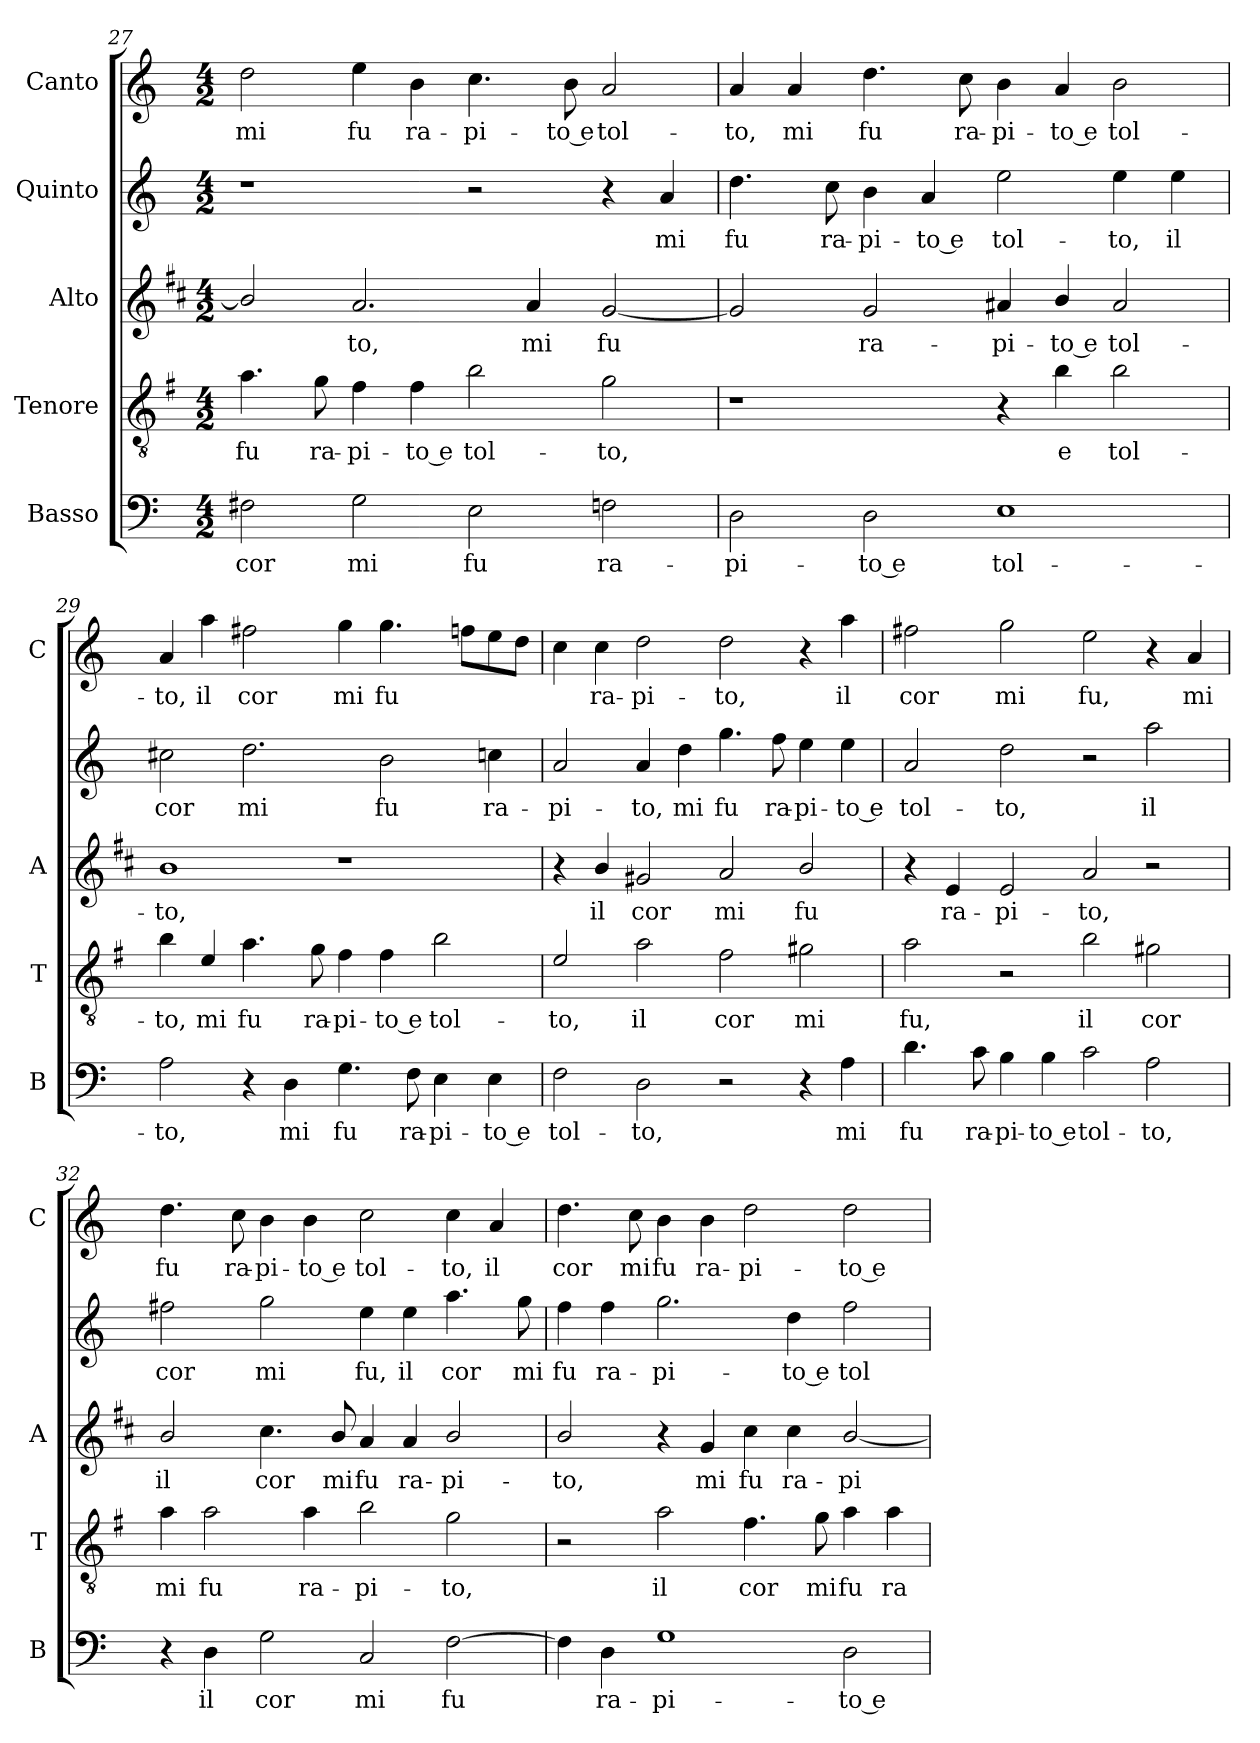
**kern	**text	**kern	**text	**kern	**text	**kern	**text	**kern	**text
*part5	*part5	*part4	*part4	*part3	*part3	*part2	*part2	*part1	*part1
*staff5	*staff5	*staff4	*staff4	*staff3	*staff3	*staff2	*staff2	*staff1	*staff1
*I"Basso	*	*I"Tenore	*	*I"Alto	*	*I"Quinto	*	*I"Canto	*
*I'B	*	*I'T	*	*I'A	*	*	*	*I'C	*
*clefF4	*	*clefGv2	*	*clefG2	*	*clefG2	*	*clefG2	*
*	*	*ITrd4c7	*	*ITrd1c2	*	*	*	*	*
*k[]	*	*k[]	*	*k[]	*	*k[]	*	*k[]	*
*C:	*	*C:	*	*C:	*	*C:	*	*C:	*
*M4/2	*	*M4/2	*	*M4/2	*	*M4/2	*	*M4/2	*
=27	=27	=27	=27	=27	=27	=27	=27	=27	=27
!	!LO:LY:b	!	!LO:LY:b	!	!	!	!	!	!LO:LY:b
2F#X\	cor	4.d\	fu	2a/]	.	1r	.	2dd\	mi
!	!	!	!LO:LY:b	!	!	!	!	!	!
.	.	8c\	ra-	.	.	.	.	.	.
!	!LO:LY:b	!	!LO:LY:b	!	!LO:LY:b	!	!	!	!LO:LY:b
2G\	mi	4B\	-pi-	2.g/	-to,	.	.	4ee\	fu
!	!	!	!LO:LY:b	!	!	!	!	!	!LO:LY:b
.	.	4B\	-to e	.	.	.	.	4b\	ra-
!	!LO:LY:b	!	!LO:LY:b	!	!	!	!	!	!LO:LY:b
2E\	fu	2e\	tol-	.	.	2r	.	4.cc\	-pi-
!	!	!	!	!	!LO:LY:b	!	!	!	!
.	.	.	.	4g/	mi	.	.	.	.
!	!	!	!	!	!	!	!	!	!LO:LY:b
.	.	.	.	.	.	.	.	8b\	-to e
!	!LO:LY:b	!	!LO:LY:b	!	!LO:LY:b	!	!	!	!LO:LY:b
2Fn\	ra-	2c\	-to,	[2f/	fu	4r	.	2a/	tol-
!	!	!	!	!	!	!	!LO:LY:b	!	!
.	.	.	.	.	.	4a/	mi	.	.
!!LO:LB:g=z
=28	=28	=28	=28	=28	=28	=28	=28	=28	=28
!	!LO:LY:b	!	!	!	!	!	!LO:LY:b	!	!LO:LY:b
2D\	-pi-	1r	.	2f/]	.	4.dd\	fu	4a/	-to,
!	!	!	!	!	!	!	!	!	!LO:LY:b
.	.	.	.	.	.	.	.	4a/	mi
!	!	!	!	!	!	!	!LO:LY:b	!	!
.	.	.	.	.	.	8cc\	ra-	.	.
!	!LO:LY:b	!	!	!	!LO:LY:b	!	!LO:LY:b	!	!LO:LY:b
2D\	-to e	.	.	2f/	ra-	4b\	-pi-	4.dd\	fu
!	!	!	!	!	!	!	!LO:LY:b	!	!
.	.	.	.	.	.	4a/	-to e	.	.
!	!	!	!	!	!	!	!	!	!LO:LY:b
.	.	.	.	.	.	.	.	8cc\	ra-
!	!LO:LY:b	!	!	!	!LO:LY:b	!	!LO:LY:b	!	!LO:LY:b
1E	tol-	4r	.	4g#X/	-pi-	2ee\	tol-	4b\	-pi-
!	!	!	!LO:LY:b	!	!LO:LY:b	!	!	!	!LO:LY:b
.	.	4e\	e	4a/	-to e	.	.	4a/	-to e
!	!	!	!LO:LY:b	!	!LO:LY:b	!	!LO:LY:b	!	!LO:LY:b
.	.	2e\	tol-	2g#/	tol-	4ee\	-to,	2b\	tol-
!	!	!	!	!	!	!	!LO:LY:b	!	!
.	.	.	.	.	.	4ee\	il	.	.
=29	=29	=29	=29	=29	=29	=29	=29	=29	=29
!	!LO:LY:b	!	!LO:LY:b	!	!LO:LY:b	!	!LO:LY:b	!	!LO:LY:b
2A\	-to,	4e\	-to,	1a	-to,	2cc#X\	cor	4a/	-to,
!	!	!	!LO:LY:b	!	!	!	!	!	!LO:LY:b
.	.	4A/	mi	.	.	.	.	4aa\	il
!	!	!	!LO:LY:b	!	!	!	!LO:LY:b	!	!LO:LY:b
4r	.	4.d\	fu	.	.	2.dd\	mi	2ff#X\	cor
!	!LO:LY:b	!	!	!	!	!	!	!	!
4D\	mi	.	.	.	.	.	.	.	.
!	!	!	!LO:LY:b	!	!	!	!	!	!
.	.	8c\	ra-	.	.	.	.	.	.
!	!LO:LY:b	!	!LO:LY:b	!	!	!	!	!	!LO:LY:b
4.G\	fu	4B\	-pi-	1r	.	.	.	4gg\	mi
!	!	!	!LO:LY:b	!	!	!	!LO:LY:b	!	!LO:LY:b
.	.	4B\	-to e	.	.	2b\	fu	4.gg\	fu
!	!LO:LY:b	!	!	!	!	!	!	!	!
8F\	ra-	.	.	.	.	.	.	.	.
!	!LO:LY:b	!	!LO:LY:b	!	!	!	!	!	!
4E\	-pi-	2e\	tol-	.	.	.	.	.	.
.	.	.	.	.	.	.	.	8ffn\L	.
!	!LO:LY:b	!	!	!	!	!	!LO:LY:b	!	!
4E\	-to e	.	.	.	.	4ccn\	ra-	8ee\	.
.	.	.	.	.	.	.	.	8dd\J	.
=30	=30	=30	=30	=30	=30	=30	=30	=30	=30
!	!LO:LY:b	!	!LO:LY:b	!	!	!	!LO:LY:b	!	!
2F\	tol-	2A/	-to,	4r	.	2a/	-pi-	4cc\	.
!	!	!	!	!	!LO:LY:b	!	!	!	!LO:LY:b
.	.	.	.	4a/	il	.	.	4cc\	ra-
!	!LO:LY:b	!	!LO:LY:b	!	!LO:LY:b	!	!LO:LY:b	!	!LO:LY:b
2D\	-to,	2d\	il	2f#X/	cor	4a/	-to,	2dd\	-pi-
!	!	!	!	!	!	!	!LO:LY:b	!	!
.	.	.	.	.	.	4dd\	mi	.	.
!	!	!	!LO:LY:b	!	!LO:LY:b	!	!LO:LY:b	!	!LO:LY:b
2r	.	2B\	cor	2g/	mi	4.gg\	fu	2dd\	-to,
!	!	!	!	!	!	!	!LO:LY:b	!	!
.	.	.	.	.	.	8ff\	ra-	.	.
!	!	!	!LO:LY:b	!	!LO:LY:b	!	!LO:LY:b	!	!
4r	.	2c#X\	mi	2a/	fu	4ee\	-pi-	4r	.
!	!LO:LY:b	!	!	!	!	!	!LO:LY:b	!	!LO:LY:b
4A\	mi	.	.	.	.	4ee\	-to e	4aa\	il
=31	=31	=31	=31	=31	=31	=31	=31	=31	=31
!	!LO:LY:b	!	!LO:LY:b	!	!	!	!LO:LY:b	!	!LO:LY:b
4.d\	fu	2d\	fu,	4r	.	2a/	tol-	2ff#X\	cor
!	!	!	!	!	!LO:LY:b	!	!	!	!
.	.	.	.	4d/	ra-	.	.	.	.
!	!LO:LY:b	!	!	!	!	!	!	!	!
8c\	ra-	.	.	.	.	.	.	.	.
!	!LO:LY:b	!	!	!	!LO:LY:b	!	!LO:LY:b	!	!LO:LY:b
4B\	-pi-	2r	.	2d/	-pi-	2dd\	-to,	2gg\	mi
!	!LO:LY:b	!	!	!	!	!	!	!	!
4B\	-to e	.	.	.	.	.	.	.	.
!	!LO:LY:b	!	!LO:LY:b	!	!LO:LY:b	!	!	!	!LO:LY:b
2c\	tol-	2e\	il	2g/	-to,	2r	.	2ee\	fu,
!	!LO:LY:b	!	!LO:LY:b	!	!	!	!LO:LY:b	!	!
2A\	-to,	2c#X\	cor	2r	.	2aa\	il	4r	.
!	!	!	!	!	!	!	!	!	!LO:LY:b
.	.	.	.	.	.	.	.	4a/	mi
!!LO:LB:g=z
=32	=32	=32	=32	=32	=32	=32	=32	=32	=32
!	!	!	!LO:LY:b	!	!LO:LY:b	!	!LO:LY:b	!	!LO:LY:b
4r	.	4d\	mi	2a/	il	2ff#X\	cor	4.dd\	fu
!	!LO:LY:b	!	!LO:LY:b	!	!	!	!	!	!
4D\	il	2d\	fu	.	.	.	.	.	.
!	!	!	!	!	!	!	!	!	!LO:LY:b
.	.	.	.	.	.	.	.	8cc\	ra-
!	!LO:LY:b	!	!	!	!LO:LY:b	!	!LO:LY:b	!	!LO:LY:b
2G\	cor	.	.	4.b\	cor	2gg\	mi	4b\	-pi-
!	!	!	!LO:LY:b	!	!	!	!	!	!LO:LY:b
.	.	4d\	ra-	.	.	.	.	4b\	-to e
!	!	!	!	!	!LO:LY:b	!	!	!	!
.	.	.	.	8a/	mi	.	.	.	.
!	!LO:LY:b	!	!LO:LY:b	!	!LO:LY:b	!	!LO:LY:b	!	!LO:LY:b
2C/	mi	2e\	-pi-	4g/	fu	4ee\	fu,	2cc\	tol-
!	!	!	!	!	!LO:LY:b	!	!LO:LY:b	!	!
.	.	.	.	4g/	ra-	4ee\	il	.	.
!	!LO:LY:b	!	!LO:LY:b	!	!LO:LY:b	!	!LO:LY:b	!	!LO:LY:b
[2F\	fu	2c\	-to,	2a/	-pi-	4.aa\	cor	4cc\	-to,
!	!	!	!	!	!	!	!	!	!LO:LY:b
.	.	.	.	.	.	.	.	4a/	il
!	!	!	!	!	!	!	!LO:LY:b	!	!
.	.	.	.	.	.	8gg\	mi	.	.
=33	=33	=33	=33	=33	=33	=33	=33	=33	=33
!	!	!	!	!	!LO:LY:b	!	!LO:LY:b	!	!LO:LY:b
4F\]	.	2r	.	2a/	-to,	4ff\	fu	4.dd\	cor
!	!LO:LY:b	!	!	!	!	!	!LO:LY:b	!	!
4D\	ra-	.	.	.	.	4ff\	ra-	.	.
!	!	!	!	!	!	!	!	!	!LO:LY:b
.	.	.	.	.	.	.	.	8cc\	mi
!	!LO:LY:b	!	!LO:LY:b	!	!	!	!LO:LY:b	!	!LO:LY:b
1G	-pi-	2d\	il	4r	.	2.gg\	-pi-	4b\	fu
!	!	!	!	!	!LO:LY:b	!	!	!	!LO:LY:b
.	.	.	.	4f/	mi	.	.	4b\	ra-
!	!	!	!LO:LY:b	!	!LO:LY:b	!	!	!	!LO:LY:b
.	.	4.B\	cor	4b\	fu	.	.	2dd\	-pi-
!	!	!	!	!	!LO:LY:b	!	!LO:LY:b	!	!
.	.	.	.	4b\	ra-	4dd\	-to e	.	.
!	!	!	!LO:LY:b	!	!	!	!	!	!
.	.	8c\	mi	.	.	.	.	.	.
!	!LO:LY:b	!	!LO:LY:b	!	!LO:LY:b	!	!LO:LY:b	!	!LO:LY:b
2D\	-to e	4d\	fu	[2a/	-pi-	2ff\	tol-	2dd\	-to e
!	!	!	!LO:LY:b	!	!	!	!	!	!
.	.	4d\	ra-	.	.	.	.	.	.
=	=	=	=	=	=	=	=	=	=
*-	*-	*-	*-	*-	*-	*-	*-	*-	*-
